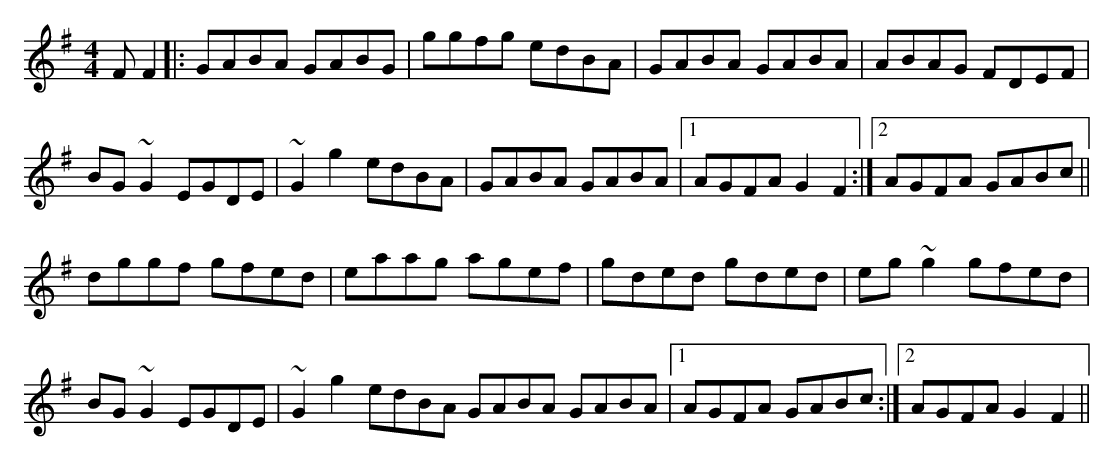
X:1
M:4/4
K:G
FF2|:GABA GABG|ggfg edBA|GABA GABA|ABAG FDEF|
BG~G2 EGDE|~G2g2 edBA|GABA GABA|1 AGFA G2 F2:|2 AGFA GABc||
dggf gfed|eaag agef|gded gded|eg~g2 gfed|
BG~G2 EGDE|~G2g2 edBA GABA GABA|1 AGFA GABc:|2 AGFA G2 F2||
